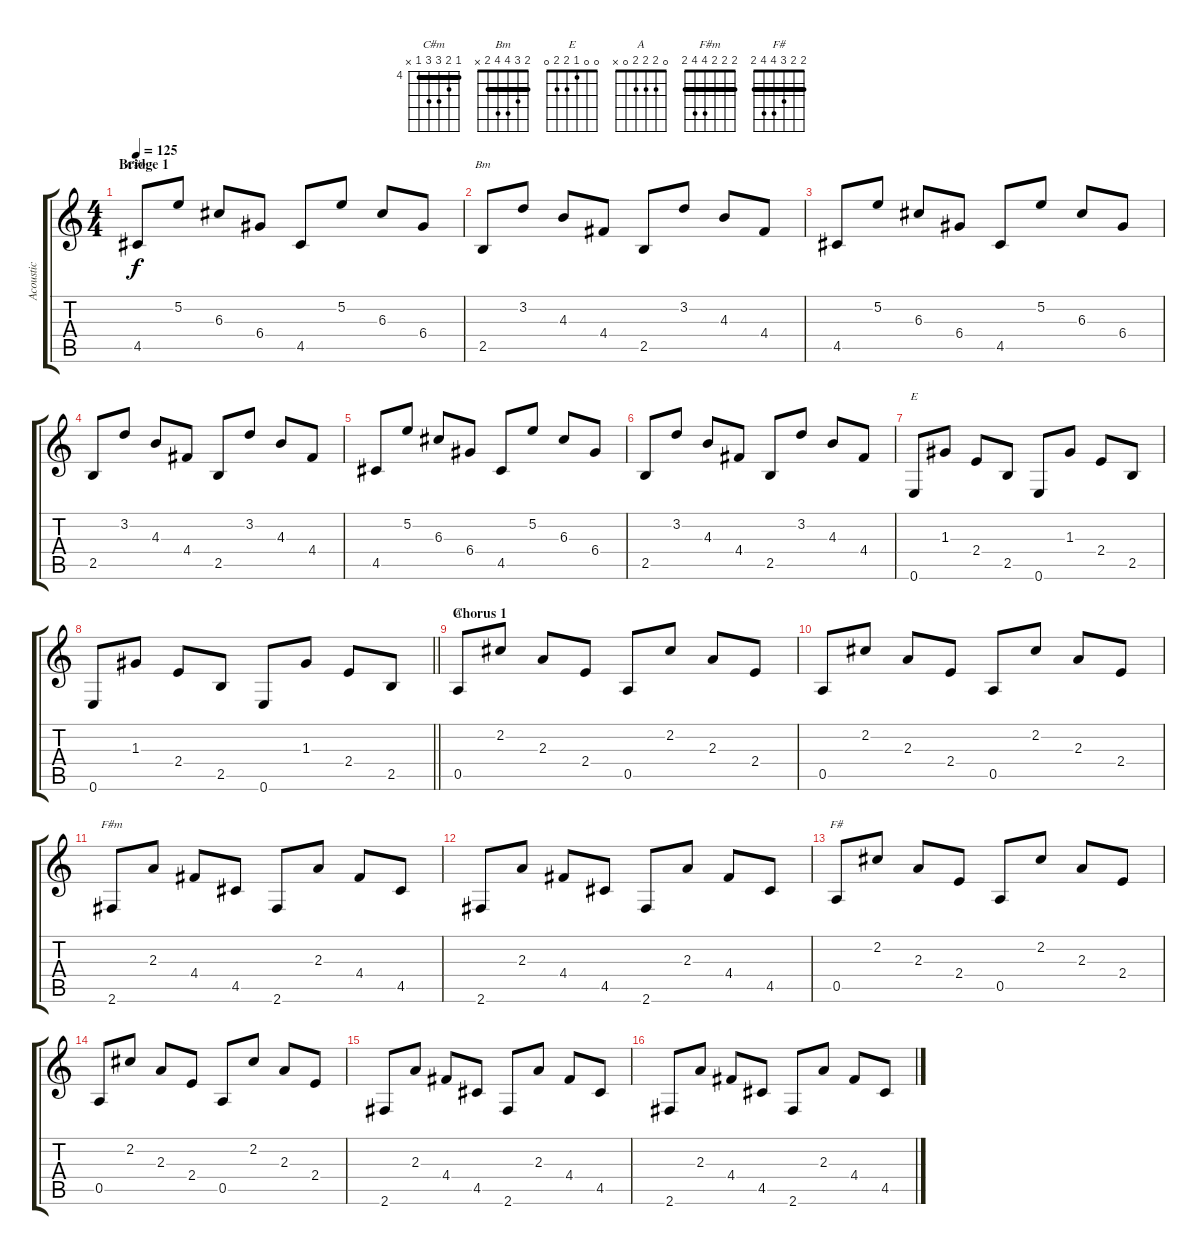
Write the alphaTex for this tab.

\track ("Acoustic" "Acoustic") {instrument acousticguitarsteel}
\staff {score tabs}
\tuning (E4 B3 G3 D3 A2 E2) {hide}
\chord ("C#m" 4 5 6 6 4 x) {firstfret 4 barre 4}
\chord ("Bm" 2 3 4 4 2 x) {barre 2}
\chord ("E" 0 0 1 2 2 0)
\chord ("A" 0 2 2 2 0 x)
\chord ("F#m" 2 2 2 4 4 2) {barre 2}
\chord ("F#" 2 2 3 4 4 2) {barre 2}
\ts (4 4)
\section ("" "Bridge 1")
\tempo 125
\clef g2
\ks c
4.5.8{ch "C#m" dy f} 5.2.8 6.3.8 6.4.8 4.5.8 5.2.8 6.3.8 6.4.8 |
2.5.8{ch "Bm"} 3.2.8 4.3.8 4.4.8 2.5.8 3.2.8 4.3.8 4.4.8 |
4.5.8 5.2.8 6.3.8 6.4.8 4.5.8 5.2.8 6.3.8 6.4.8 |
2.5.8 3.2.8 4.3.8 4.4.8 2.5.8 3.2.8 4.3.8 4.4.8 |
4.5.8 5.2.8 6.3.8 6.4.8 4.5.8 5.2.8 6.3.8 6.4.8 |
2.5.8 3.2.8 4.3.8 4.4.8 2.5.8 3.2.8 4.3.8 4.4.8 |
0.6.8{ch "E"} 1.3.8 2.4.8 2.5.8 0.6.8 1.3.8 2.4.8 2.5.8 |
\barLineRight lightlight
0.6.8 1.3.8 2.4.8 2.5.8 0.6.8 1.3.8 2.4.8 2.5.8 |
\section ("" "Chorus 1")
0.5.8{ch "A"} 2.2.8 2.3.8 2.4.8 0.5.8 2.2.8 2.3.8 2.4.8 |
0.5.8 2.2.8 2.3.8 2.4.8 0.5.8 2.2.8 2.3.8 2.4.8 |
2.6.8{ch "F#m"} 2.3.8 4.4.8 4.5.8 2.6.8 2.3.8 4.4.8 4.5.8 |
2.6.8 2.3.8 4.4.8 4.5.8 2.6.8 2.3.8 4.4.8 4.5.8 |
0.5.8{ch "F#"} 2.2.8 2.3.8 2.4.8 0.5.8 2.2.8 2.3.8 2.4.8 |
0.5.8 2.2.8 2.3.8 2.4.8 0.5.8 2.2.8 2.3.8 2.4.8 |
2.6.8 2.3.8 4.4.8 4.5.8 2.6.8 2.3.8 4.4.8 4.5.8 |
2.6.8 2.3.8 4.4.8 4.5.8 2.6.8 2.3.8 4.4.8 4.5.8
